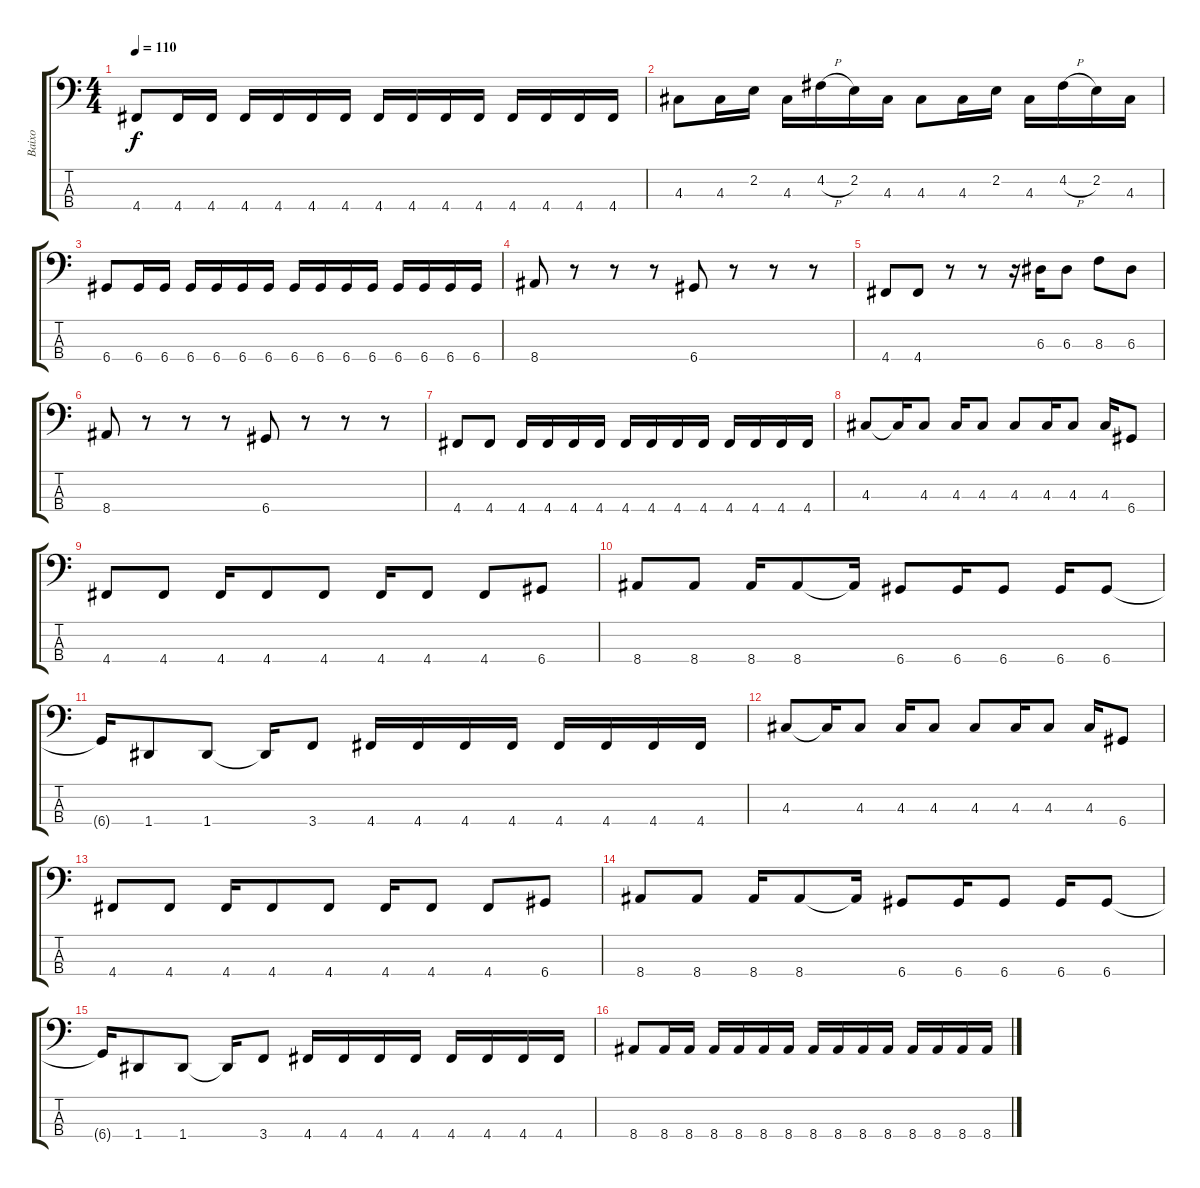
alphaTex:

\track ("Baixo" "Baixo") {instrument electricbassfinger}
\staff {score tabs}
\tuning (G2 D2 A1 D1) {hide}
\ts (4 4)
\tempo 110
\clef f4
\ks c
4.4.8{dy f} 4.4.16 4.4.16 4.4.16 4.4.16 4.4.16 4.4.16 4.4.16 4.4.16 4.4.16 4.4.16 4.4.16 4.4.16 4.4.16 4.4.16 |
4.3.8 4.3.16 2.2.16 4.3.16 4.2{h}.16 2.2.16 4.3.16 4.3.8 4.3.16 2.2.16 4.3.16 4.2{h}.16 2.2.16 4.3.16 |
6.4.8 6.4.16 6.4.16 6.4.16 6.4.16 6.4.16 6.4.16 6.4.16 6.4.16 6.4.16 6.4.16 6.4.16 6.4.16 6.4.16 6.4.16 |
8.4.8 r.8 r.8 r.8 6.4.8 r.8 r.8 r.8 |
4.4.8 4.4.8 r.8 r.8 r.16 6.3.16 6.3.8 8.3.8 6.3.8 |
8.4.8 r.8 r.8 r.8 6.4.8 r.8 r.8 r.8 |
4.4.8 4.4.8 4.4.16 4.4.16 4.4.16 4.4.16 4.4.16 4.4.16 4.4.16 4.4.16 4.4.16 4.4.16 4.4.16 4.4.16 |
4.3.8 4.3{t}.16 4.3.8 4.3.16 4.3.8 4.3.8 4.3.16 4.3.8 4.3.16 6.4.8 |
4.4.8 4.4.8 4.4.16 4.4.8 4.4.8 4.4.16 4.4.8 4.4.8 6.4.8 |
8.4.8 8.4.8 8.4.16 8.4.8 8.4{t}.16 6.4.8 6.4.16 6.4.8 6.4.16 6.4.8 |
6.4{t}.16 1.4.8 1.4.8 1.4{t}.16 3.4.8 4.4.16 4.4.16 4.4.16 4.4.16 4.4.16 4.4.16 4.4.16 4.4.16 |
4.3.8 4.3{t}.16 4.3.8 4.3.16 4.3.8 4.3.8 4.3.16 4.3.8 4.3.16 6.4.8 |
4.4.8 4.4.8 4.4.16 4.4.8 4.4.8 4.4.16 4.4.8 4.4.8 6.4.8 |
8.4.8 8.4.8 8.4.16 8.4.8 8.4{t}.16 6.4.8 6.4.16 6.4.8 6.4.16 6.4.8 |
6.4{t}.16 1.4.8 1.4.8 1.4{t}.16 3.4.8 4.4.16 4.4.16 4.4.16 4.4.16 4.4.16 4.4.16 4.4.16 4.4.16 |
8.4.8 8.4.16 8.4.16 8.4.16 8.4.16 8.4.16 8.4.16 8.4.16 8.4.16 8.4.16 8.4.16 8.4.16 8.4.16 8.4.16 8.4.16
